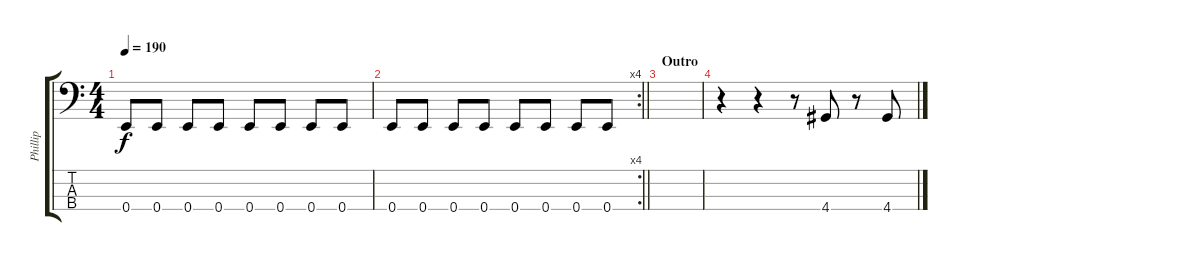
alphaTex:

\track ("Phillip" "Phillip") {instrument electricbasspick}
\staff {score tabs}
\tuning (G2 D2 A1 E1) {hide}
\ts (4 4)
\tempo 190
\clef f4
\ks c
0.4.8{dy f} 0.4.8 0.4.8 0.4.8 0.4.8 0.4.8 0.4.8 0.4.8 |
\rc 4
\barLineRight lightlight
0.4.8 0.4.8 0.4.8 0.4.8 0.4.8 0.4.8 0.4.8 0.4.8 |
\section ("" "Outro")
|
r.4 r.4 r.8 4.4.8 r.8 4.4.8
